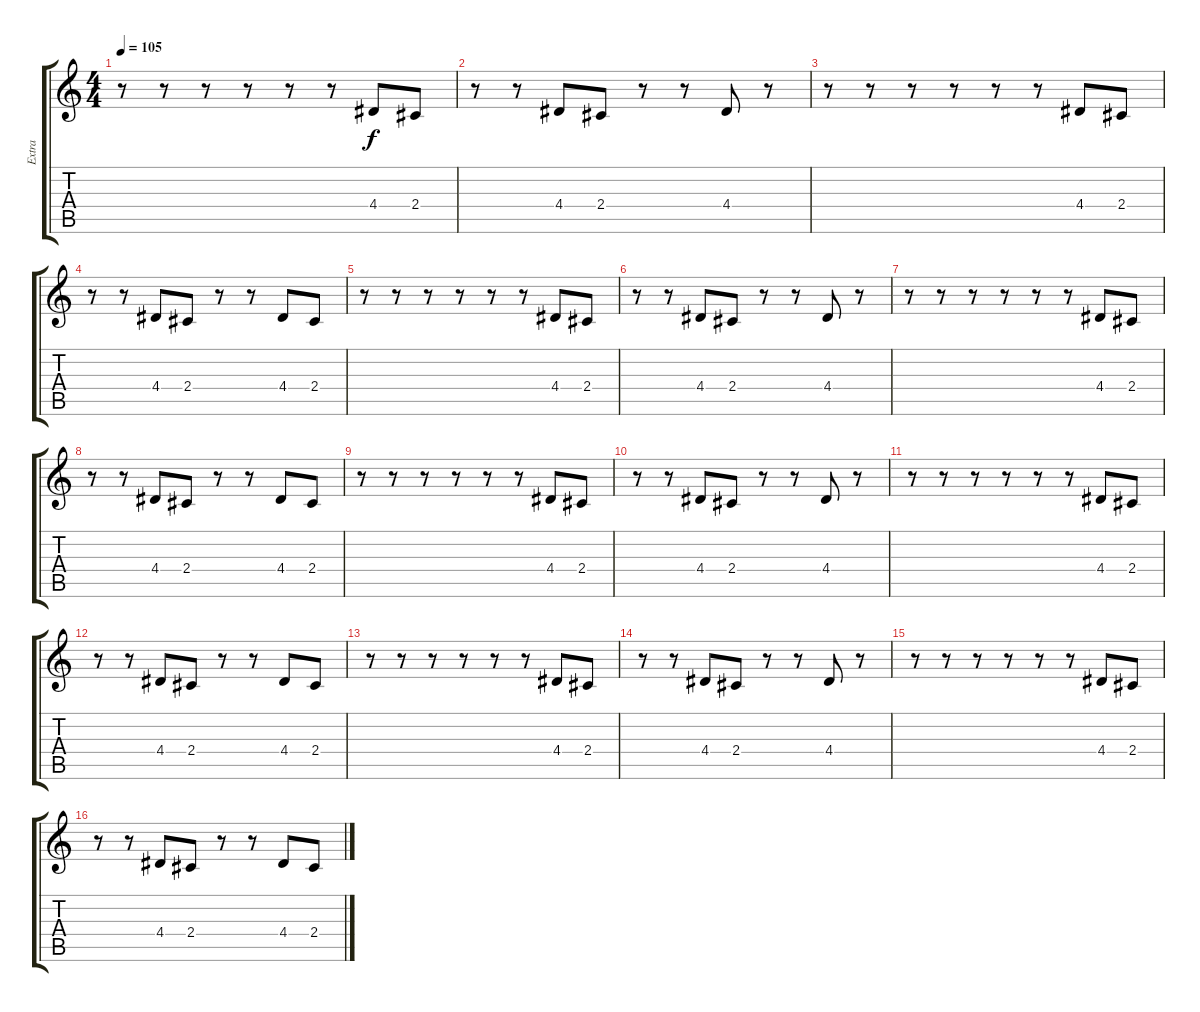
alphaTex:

\track ("Extra" "Extra") {instrument electricguitarjazz}
\staff {score tabs}
\tuning (Db4 Ab3 E3 B2 Gb2 B1) {hide}
\ts (4 4)
\tempo 105
\clef g2
\ks c
r.8{dy f} r.8 r.8 r.8 r.8 r.8 4.4.8 2.4.8 |
r.8 r.8 4.4.8 2.4.8 r.8 r.8 4.4.8 r.8 |
r.8 r.8 r.8 r.8 r.8 r.8 4.4.8 2.4.8 |
r.8 r.8 4.4.8 2.4.8 r.8 r.8 4.4.8 2.4.8 |
r.8 r.8 r.8 r.8 r.8 r.8 4.4.8 2.4.8 |
r.8 r.8 4.4.8 2.4.8 r.8 r.8 4.4.8 r.8 |
r.8 r.8 r.8 r.8 r.8 r.8 4.4.8 2.4.8 |
r.8 r.8 4.4.8 2.4.8 r.8 r.8 4.4.8 2.4.8 |
r.8 r.8 r.8 r.8 r.8 r.8 4.4.8 2.4.8 |
r.8 r.8 4.4.8 2.4.8 r.8 r.8 4.4.8 r.8 |
r.8 r.8 r.8 r.8 r.8 r.8 4.4.8 2.4.8 |
r.8 r.8 4.4.8 2.4.8 r.8 r.8 4.4.8 2.4.8 |
r.8 r.8 r.8 r.8 r.8 r.8 4.4.8 2.4.8 |
r.8 r.8 4.4.8 2.4.8 r.8 r.8 4.4.8 r.8 |
r.8 r.8 r.8 r.8 r.8 r.8 4.4.8 2.4.8 |
r.8 r.8 4.4.8 2.4.8 r.8 r.8 4.4.8 2.4.8
